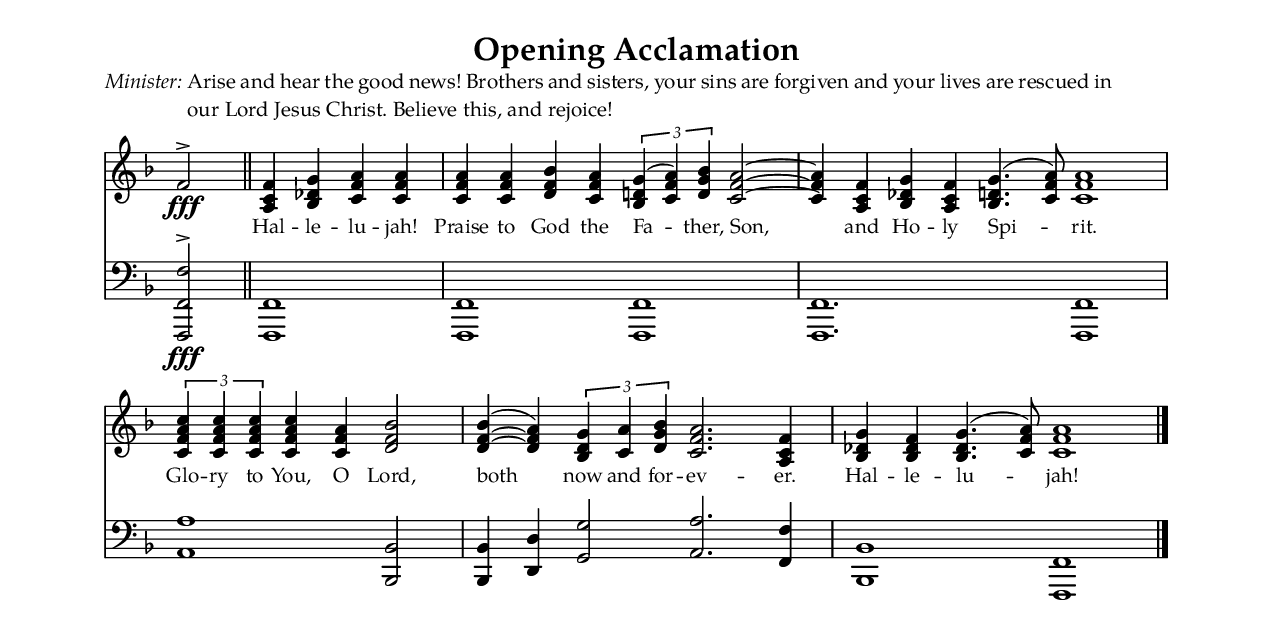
\version "2.12.3"

Title = "Opening Acclamation"

\include "header.ly"

\paper { ragged-right = ##f }

global =
{
	\override Staff.TimeSignature #'stencil = ##f
	\key f \major
	\override Rest #'direction = #'0
	\override MultiMeasureRest #'staff-position = #0
}

Hallelujah = \lyricmode
{
	"" Hal -- le -- lu -- jah! Praise to God the Fa -- ther, Son, and Ho -- ly Spi -- rit.
	Glo -- ry to You, O Lord, both now and for -- ev -- er. Hal -- le -- lu -- jah!
}

\markup {
		\line { \italic "Minister:"
			\column { \override #'(line-width . 100) \justify-string #"Arise and hear the good news! Brothers and sisters, your sins are forgiven and your lives are rescued in our Lord Jesus Christ. Believe this, and rejoice!"
     		 		}
    			}
 		}

\score
{	
	%\transpose es' d'
	<<
		\new Staff
		<<
			%\set Score.midiInstrument = "Orchestral Strings"
			%\set Score.midiInstrument = "Choir Aahs"
			\new Voice = "sopranos"
			{
				\voiceOne
				\global
				%\override Score.MetronomeMark #'transparent = ##t
				\override Score.MetronomeMark #'stencil = ##f
				\override Staff.TimeSignature #'style = #'()
				#(set-accidental-style 'piano)
				\set Score.timing = ##f
  				\override Staff.TimeSignature #'transparent = ##t
				\tempo 4 = 120
				\cadenzaOn
				f'2\fff-> \bar "||"
				<a c' f'>4 <bes des' g'> <c' f' a'> <c' f' a'> \bar "|"
				<c' f' a'> <c' f' a'> <des' f' bes'> <c' f' a'> \times 2/3 { <bes d' g'> ( <c' f' a'> ) <d' g' bes'> } <c' f' a'>2~ \bar "|"
				<c' f' a'>4 <a c' f'> <bes des' g'> <a c' f'> <bes d' g'>4. (<c' f' a'>8) <c' f' a'>1 \bar "|"
				\times 2/3 { <c' f' a' c''>4 <c' f' a' c''> <c' f' a' c''> } <c' f' a' c''> <c' f' a'> <d' f' bes'>2 \bar "|"
				<d' f' bes'>4~ (<d' f' a'>) \times 2/3 { <bes d' g'> <c' a'> <d' g' bes'> } <c' f' a'>2. <a c' f'>4 \bar "|"
				<bes des' g'> <bes des' f'> <bes des' g'>4. (<c' f' a'>8) <c' f' a'>1 \bar "|."
			}

			\new Lyrics = sopranos { s1 }
		>>


		\new Staff
		
		<<
			\clef bass
			%#(set-accidental-style 'modern-voice)
			\new Voice = "tenors"
			{
				\voiceThree
				\global
				<f,, f, f>2\fff->
				<f,, f,>1 <f,, f,> <f,, f,> <f,, f,>1. <f,, f,>1
				<a, a> <bes,, bes,>2 <bes,, bes,>4 <d, d> <g, g>2 <a, a>2. <f, f>4 <bes,, bes,>1 <f,, f,>
			}

		>>
		\context Lyrics = sopranos \lyricsto sopranos \Hallelujah	>>
	

	\midi {}
	\layout
	{	
		\context
		{
			\Lyrics
			\override VerticalAxisGroup #'minimum-Y-extent = #'(0 . 0)
			\override LyricText #'font-size = #0
  		}
	}
}
